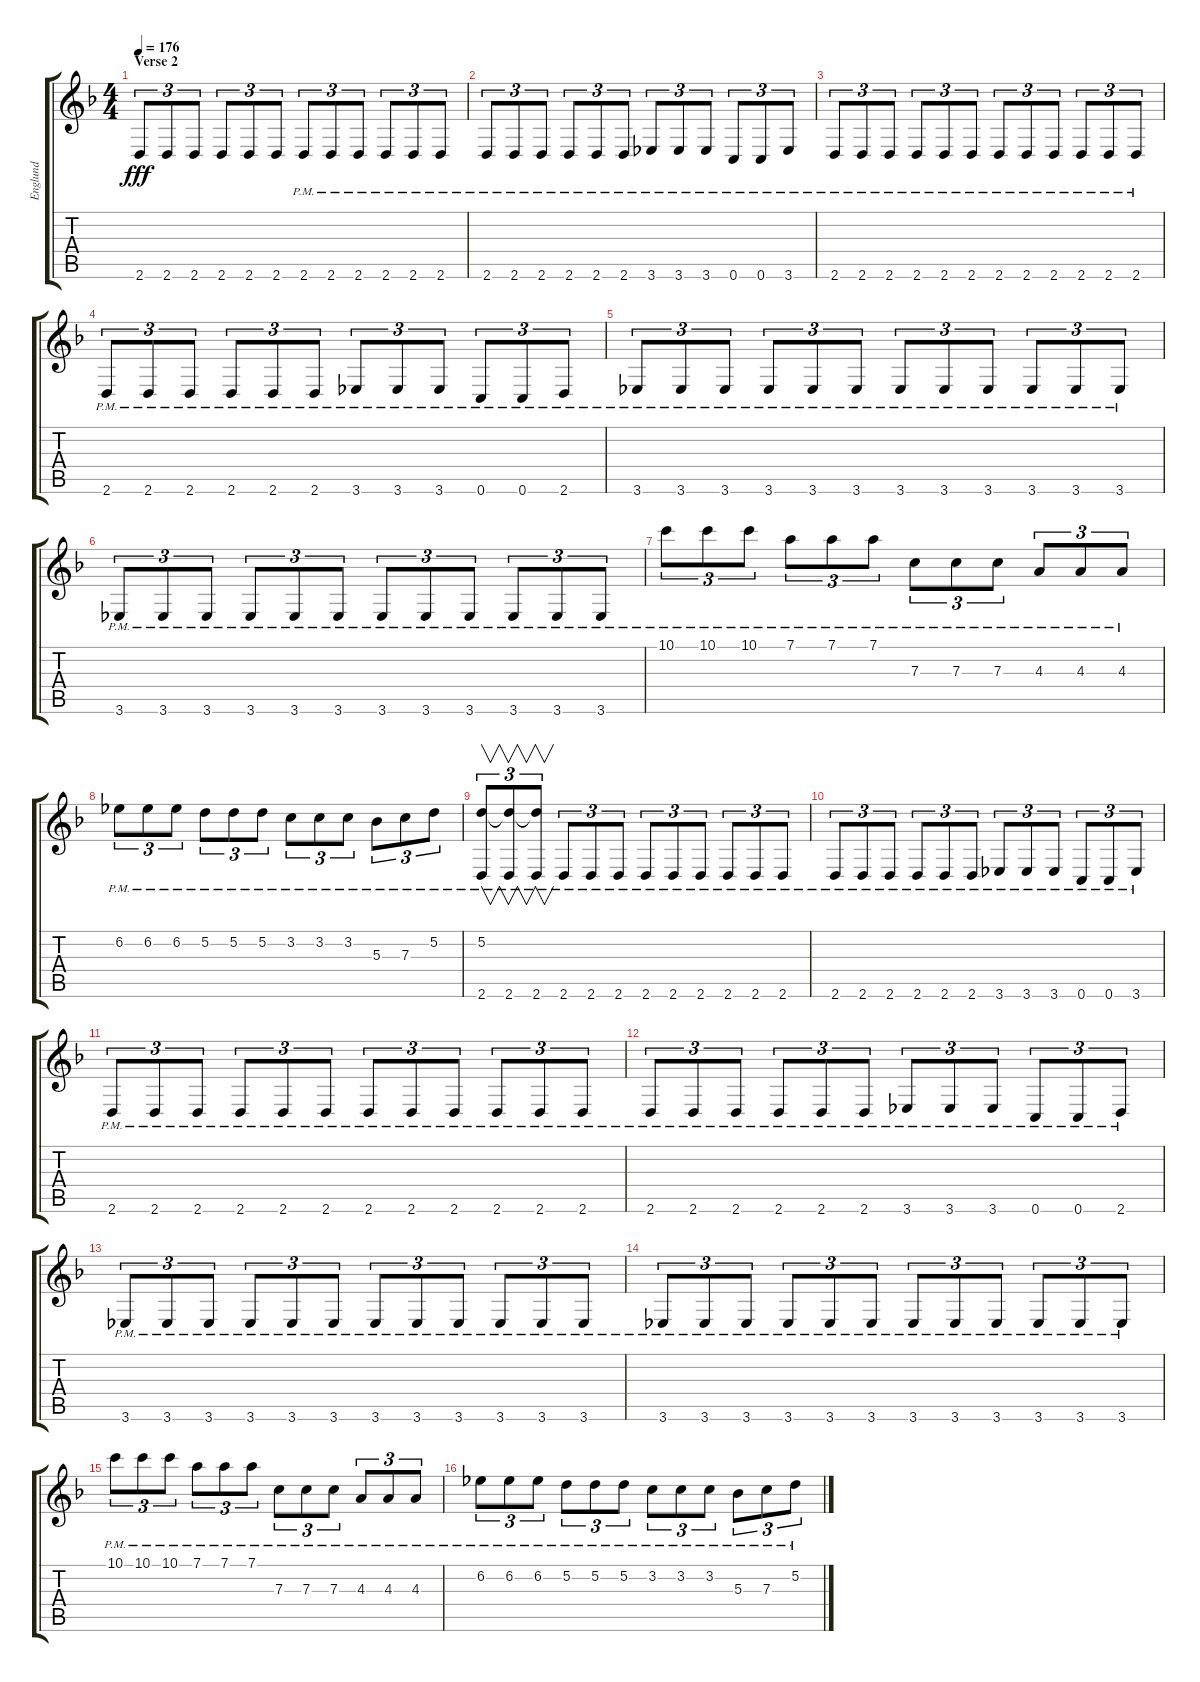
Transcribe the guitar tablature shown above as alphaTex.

\track ("Englund" "Englund") {instrument distortionguitar}
\staff {score tabs}
\tuning (D4 A3 F3 C3 G2 C2) {hide}
\ts (4 4)
\section ("" "Verse 2")
\tempo 176
\clef g2
\ks f
2.6.8{tu (3 2) dy fff} 2.6.8{tu (3 2)} 2.6.8{tu (3 2)} 2.6.8{tu (3 2)} 2.6.8{tu (3 2)} 2.6.8{tu (3 2)} 2.6{pm}.8{tu (3 2)} 2.6{pm}.8{tu (3 2)} 2.6{pm}.8{tu (3 2)} 2.6{pm}.8{tu (3 2)} 2.6{pm}.8{tu (3 2)} 2.6{pm}.8{tu (3 2)} |
2.6{pm}.8{tu (3 2)} 2.6{pm}.8{tu (3 2)} 2.6{pm}.8{tu (3 2)} 2.6{pm}.8{tu (3 2)} 2.6{pm}.8{tu (3 2)} 2.6{pm}.8{tu (3 2)} 3.6{pm}.8{tu (3 2)} 3.6{pm}.8{tu (3 2)} 3.6{pm}.8{tu (3 2)} 0.6{pm}.8{tu (3 2)} 0.6{pm}.8{tu (3 2)} 3.6{pm}.8{tu (3 2)} |
2.6{pm}.8{tu (3 2)} 2.6{pm}.8{tu (3 2)} 2.6{pm}.8{tu (3 2)} 2.6{pm}.8{tu (3 2)} 2.6{pm}.8{tu (3 2)} 2.6{pm}.8{tu (3 2)} 2.6{pm}.8{tu (3 2)} 2.6{pm}.8{tu (3 2)} 2.6{pm}.8{tu (3 2)} 2.6{pm}.8{tu (3 2)} 2.6{pm}.8{tu (3 2)} 2.6{pm}.8{tu (3 2)} |
2.6{pm}.8{tu (3 2)} 2.6{pm}.8{tu (3 2)} 2.6{pm}.8{tu (3 2)} 2.6{pm}.8{tu (3 2)} 2.6{pm}.8{tu (3 2)} 2.6{pm}.8{tu (3 2)} 3.6{pm}.8{tu (3 2)} 3.6{pm}.8{tu (3 2)} 3.6{pm}.8{tu (3 2)} 0.6{pm}.8{tu (3 2)} 0.6{pm}.8{tu (3 2)} 2.6{pm}.8{tu (3 2)} |
3.6{pm}.8{tu (3 2)} 3.6{pm}.8{tu (3 2)} 3.6{pm}.8{tu (3 2)} 3.6{pm}.8{tu (3 2)} 3.6{pm}.8{tu (3 2)} 3.6{pm}.8{tu (3 2)} 3.6{pm}.8{tu (3 2)} 3.6{pm}.8{tu (3 2)} 3.6{pm}.8{tu (3 2)} 3.6{pm}.8{tu (3 2)} 3.6{pm}.8{tu (3 2)} 3.6{pm}.8{tu (3 2)} |
3.6{pm}.8{tu (3 2)} 3.6{pm}.8{tu (3 2)} 3.6{pm}.8{tu (3 2)} 3.6{pm}.8{tu (3 2)} 3.6{pm}.8{tu (3 2)} 3.6{pm}.8{tu (3 2)} 3.6{pm}.8{tu (3 2)} 3.6{pm}.8{tu (3 2)} 3.6{pm}.8{tu (3 2)} 3.6{pm}.8{tu (3 2)} 3.6{pm}.8{tu (3 2)} 3.6{pm}.8{tu (3 2)} |
10.1{pm}.8{tu (3 2)} 10.1{pm}.8{tu (3 2)} 10.1{pm}.8{tu (3 2)} 7.1{pm}.8{tu (3 2)} 7.1{pm}.8{tu (3 2)} 7.1{pm}.8{tu (3 2)} 7.3{pm}.8{tu (3 2)} 7.3{pm}.8{tu (3 2)} 7.3{pm}.8{tu (3 2)} 4.3{pm}.8{tu (3 2)} 4.3{pm}.8{tu (3 2)} 4.3{pm}.8{tu (3 2)} |
6.2{pm}.8{tu (3 2)} 6.2{pm}.8{tu (3 2)} 6.2{pm}.8{tu (3 2)} 5.2{pm}.8{tu (3 2)} 5.2{pm}.8{tu (3 2)} 5.2{pm}.8{tu (3 2)} 3.2{pm}.8{tu (3 2)} 3.2{pm}.8{tu (3 2)} 3.2{pm}.8{tu (3 2)} 5.3{pm}.8{tu (3 2)} 7.3{pm}.8{tu (3 2)} 5.2{pm}.8{tu (3 2)} |
(5.2 2.6{pm}).8{v tu (3 2)} (5.2{t} 2.6{pm}).8{v tu (3 2)} (5.2{t} 2.6{pm}).8{v tu (3 2)} 2.6{pm}.8{tu (3 2)} 2.6{pm}.8{tu (3 2)} 2.6{pm}.8{tu (3 2)} 2.6{pm}.8{tu (3 2)} 2.6{pm}.8{tu (3 2)} 2.6{pm}.8{tu (3 2)} 2.6{pm}.8{tu (3 2)} 2.6{pm}.8{tu (3 2)} 2.6{pm}.8{tu (3 2)} |
2.6{pm}.8{tu (3 2)} 2.6{pm}.8{tu (3 2)} 2.6{pm}.8{tu (3 2)} 2.6{pm}.8{tu (3 2)} 2.6{pm}.8{tu (3 2)} 2.6{pm}.8{tu (3 2)} 3.6{pm}.8{tu (3 2)} 3.6{pm}.8{tu (3 2)} 3.6{pm}.8{tu (3 2)} 0.6{pm}.8{tu (3 2)} 0.6{pm}.8{tu (3 2)} 3.6{pm}.8{tu (3 2)} |
2.6{pm}.8{tu (3 2)} 2.6{pm}.8{tu (3 2)} 2.6{pm}.8{tu (3 2)} 2.6{pm}.8{tu (3 2)} 2.6{pm}.8{tu (3 2)} 2.6{pm}.8{tu (3 2)} 2.6{pm}.8{tu (3 2)} 2.6{pm}.8{tu (3 2)} 2.6{pm}.8{tu (3 2)} 2.6{pm}.8{tu (3 2)} 2.6{pm}.8{tu (3 2)} 2.6{pm}.8{tu (3 2)} |
2.6{pm}.8{tu (3 2)} 2.6{pm}.8{tu (3 2)} 2.6{pm}.8{tu (3 2)} 2.6{pm}.8{tu (3 2)} 2.6{pm}.8{tu (3 2)} 2.6{pm}.8{tu (3 2)} 3.6{pm}.8{tu (3 2)} 3.6{pm}.8{tu (3 2)} 3.6{pm}.8{tu (3 2)} 0.6{pm}.8{tu (3 2)} 0.6{pm}.8{tu (3 2)} 2.6{pm}.8{tu (3 2)} |
3.6{pm}.8{tu (3 2)} 3.6{pm}.8{tu (3 2)} 3.6{pm}.8{tu (3 2)} 3.6{pm}.8{tu (3 2)} 3.6{pm}.8{tu (3 2)} 3.6{pm}.8{tu (3 2)} 3.6{pm}.8{tu (3 2)} 3.6{pm}.8{tu (3 2)} 3.6{pm}.8{tu (3 2)} 3.6{pm}.8{tu (3 2)} 3.6{pm}.8{tu (3 2)} 3.6{pm}.8{tu (3 2)} |
3.6{pm}.8{tu (3 2)} 3.6{pm}.8{tu (3 2)} 3.6{pm}.8{tu (3 2)} 3.6{pm}.8{tu (3 2)} 3.6{pm}.8{tu (3 2)} 3.6{pm}.8{tu (3 2)} 3.6{pm}.8{tu (3 2)} 3.6{pm}.8{tu (3 2)} 3.6{pm}.8{tu (3 2)} 3.6{pm}.8{tu (3 2)} 3.6{pm}.8{tu (3 2)} 3.6{pm}.8{tu (3 2)} |
10.1{pm}.8{tu (3 2)} 10.1{pm}.8{tu (3 2)} 10.1{pm}.8{tu (3 2)} 7.1{pm}.8{tu (3 2)} 7.1{pm}.8{tu (3 2)} 7.1{pm}.8{tu (3 2)} 7.3{pm}.8{tu (3 2)} 7.3{pm}.8{tu (3 2)} 7.3{pm}.8{tu (3 2)} 4.3{pm}.8{tu (3 2)} 4.3{pm}.8{tu (3 2)} 4.3{pm}.8{tu (3 2)} |
6.2{pm}.8{tu (3 2)} 6.2{pm}.8{tu (3 2)} 6.2{pm}.8{tu (3 2)} 5.2{pm}.8{tu (3 2)} 5.2{pm}.8{tu (3 2)} 5.2{pm}.8{tu (3 2)} 3.2{pm}.8{tu (3 2)} 3.2{pm}.8{tu (3 2)} 3.2{pm}.8{tu (3 2)} 5.3{pm}.8{tu (3 2)} 7.3{pm}.8{tu (3 2)} 5.2{pm}.8{tu (3 2)}
